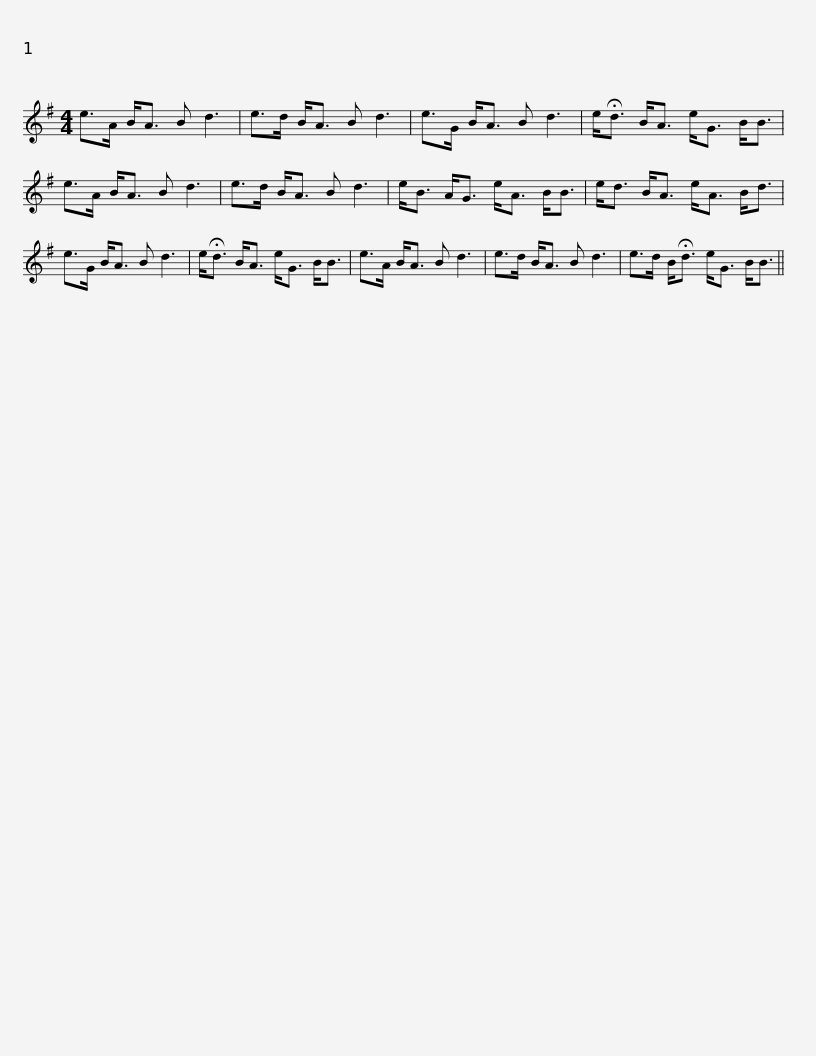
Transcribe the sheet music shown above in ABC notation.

X:1
L:1/8
M:4/4
I:linebreak $
K:G
V:1 treble
V:1
 e>A B<A B d3 | e>d B<A B d3 | e>G B<A B d3 | e<!fermata!d B<A e<G B<B | e>A B<A B d3 |$ %5
 e>d B<A B d3 | e<B A<G e<A B<B | e<d B<A e<A B<d | e>G B<A B d3 | e<!fermata!d B<A e<G B<B |$ %10
 e>A B<A B d3 | e>d B<A B d3 | e>d B<!fermata!d e<G B<B || %13
